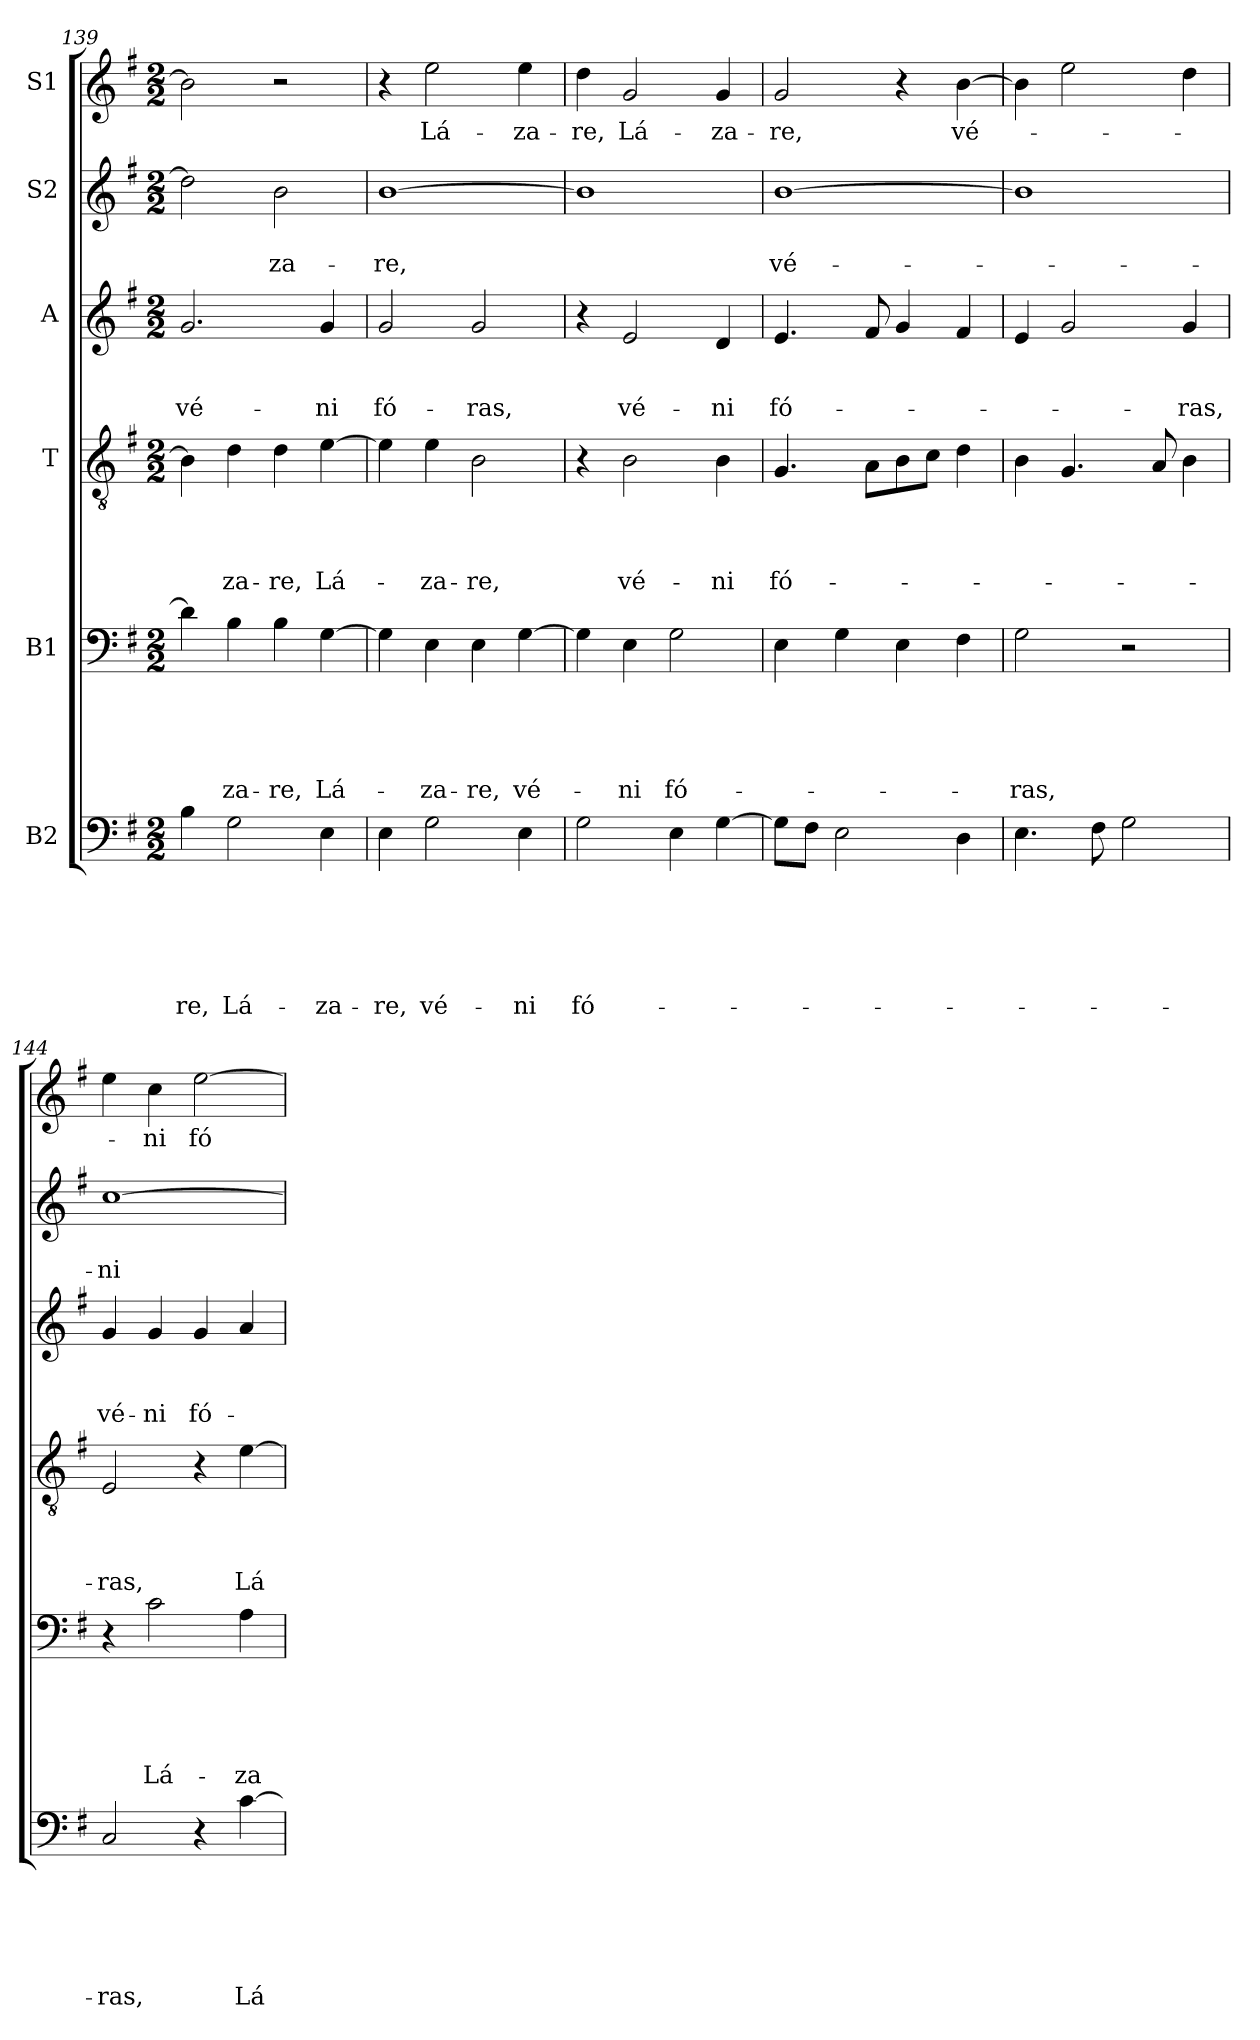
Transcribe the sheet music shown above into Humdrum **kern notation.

**kern	**text	**text	**text	**text	**text	**text	**kern	**text	**text	**text	**text	**text	**kern	**text	**text	**text	**text	**kern	**text	**text	**text	**kern	**text	**text	**kern	**text
*part6	*part6	*part6	*part6	*part6	*part6	*part6	*part5	*part5	*part5	*part5	*part5	*part5	*part4	*part4	*part4	*part4	*part4	*part3	*part3	*part3	*part3	*part2	*part2	*part2	*part1	*part1
*staff6	*staff6	*staff6	*staff6	*staff6	*staff6	*staff6	*staff5	*staff5	*staff5	*staff5	*staff5	*staff5	*staff4	*staff4	*staff4	*staff4	*staff4	*staff3	*staff3	*staff3	*staff3	*staff2	*staff2	*staff2	*staff1	*staff1
*I"B2	*	*	*	*	*	*	*I"B1	*	*	*	*	*	*I"T	*	*	*	*	*I"A	*	*	*	*I"S2	*	*	*I"S1	*
*clefF4	*	*	*	*	*	*	*clefF4	*	*	*	*	*	*clefGv2	*	*	*	*	*clefG2	*	*	*	*clefG2	*	*	*clefG2	*
*k[f#]	*	*	*	*	*	*	*k[f#]	*	*	*	*	*	*k[f#]	*	*	*	*	*k[f#]	*	*	*	*k[f#]	*	*	*k[f#]	*
*G:	*	*	*	*	*	*	*G:	*	*	*	*	*	*G:	*	*	*	*	*G:	*	*	*	*G:	*	*	*G:	*
*M2/2	*	*	*	*	*	*	*M2/2	*	*	*	*	*	*M2/2	*	*	*	*	*M2/2	*	*	*	*M2/2	*	*	*M2/2	*
=139	=139	=139	=139	=139	=139	=139	=139	=139	=139	=139	=139	=139	=139	=139	=139	=139	=139	=139	=139	=139	=139	=139	=139	=139	=139	=139
!	!	!	!	!	!	!LO:LY:b	!	!	!	!	!	!	!	!	!	!	!	!	!	!	!LO:LY:b	!	!	!	!	!
4B\	.	.	.	.	.	-re,	4d\]	.	.	.	.	.	4B\]	.	.	.	.	2.g/	.	.	vé-	2dd\]	.	.	2b\]	.
!	!	!	!	!	!	!LO:LY:b	!	!	!	!	!	!LO:LY:b	!	!	!	!	!LO:LY:b	!	!	!	!	!	!	!	!	!
2G\	.	.	.	.	.	Lá-	4B\	.	.	.	.	-za-	4d\	.	.	.	-za-	.	.	.	.	.	.	.	.	.
!	!	!	!	!	!	!	!	!	!	!	!	!LO:LY:b	!	!	!	!	!LO:LY:b	!	!	!	!	!	!	!LO:LY:b	!	!
.	.	.	.	.	.	.	4B\	.	.	.	.	-re,	4d\	.	.	.	-re,	.	.	.	.	2b\	.	-za-	2r	.
!	!	!	!	!	!	!LO:LY:b	!	!	!	!	!	!LO:LY:b	!	!	!	!	!LO:LY:b	!	!	!	!LO:LY:b	!	!	!	!	!
4E\	.	.	.	.	.	-za-	[4G\	.	.	.	.	Lá-	[4e\	.	.	.	Lá-	4g/	.	.	-ni	.	.	.	.	.
!!LO:PB:g=z
=140	=140	=140	=140	=140	=140	=140	=140	=140	=140	=140	=140	=140	=140	=140	=140	=140	=140	=140	=140	=140	=140	=140	=140	=140	=140	=140
!	!	!	!	!	!	!LO:LY:b	!	!	!	!	!	!	!	!	!	!	!	!	!	!	!LO:LY:b	!	!	!LO:LY:b	!	!
4E\	.	.	.	.	.	-re,	4G\]	.	.	.	.	.	4e\]	.	.	.	.	2g/	.	.	fó-	[1b	.	-re,	4r	.
!	!	!	!	!	!	!LO:LY:b	!	!	!	!	!	!LO:LY:b	!	!	!	!	!LO:LY:b	!	!	!	!	!	!	!	!	!LO:LY:b
2G\	.	.	.	.	.	vé-	4E\	.	.	.	.	-za-	4e\	.	.	.	-za-	.	.	.	.	.	.	.	2ee\	Lá-
!	!	!	!	!	!	!	!	!	!	!	!	!LO:LY:b	!	!	!	!	!LO:LY:b	!	!	!	!LO:LY:b	!	!	!	!	!
.	.	.	.	.	.	.	4E\	.	.	.	.	-re,	2B\	.	.	.	-re,	2g/	.	.	-ras,	.	.	.	.	.
!	!	!	!	!	!	!LO:LY:b	!	!	!	!	!	!LO:LY:b	!	!	!	!	!	!	!	!	!	!	!	!	!	!LO:LY:b
4E\	.	.	.	.	.	-ni	[4G\	.	.	.	.	vé-	.	.	.	.	.	.	.	.	.	.	.	.	4ee\	-za-
=141	=141	=141	=141	=141	=141	=141	=141	=141	=141	=141	=141	=141	=141	=141	=141	=141	=141	=141	=141	=141	=141	=141	=141	=141	=141	=141
!	!	!	!	!	!	!LO:LY:b	!	!	!	!	!	!	!	!	!	!	!	!	!	!	!	!	!	!	!	!LO:LY:b
2G\	.	.	.	.	.	fó-	4G\]	.	.	.	.	.	4r	.	.	.	.	4r	.	.	.	1b]	.	.	4dd\	-re,
!	!	!	!	!	!	!	!	!	!	!	!	!LO:LY:b	!	!	!	!	!LO:LY:b	!	!	!	!LO:LY:b	!	!	!	!	!LO:LY:b
.	.	.	.	.	.	.	4E\	.	.	.	.	-ni	2B\	.	.	.	vé-	2e/	.	.	vé-	.	.	.	2g/	Lá-
!	!	!	!	!	!	!	!	!	!	!	!	!LO:LY:b	!	!	!	!	!	!	!	!	!	!	!	!	!	!
4E\	.	.	.	.	.	.	2G\	.	.	.	.	fó-	.	.	.	.	.	.	.	.	.	.	.	.	.	.
!	!	!	!	!	!	!	!	!	!	!	!	!	!	!	!	!	!LO:LY:b	!	!	!	!LO:LY:b	!	!	!	!	!LO:LY:b
[4G\	.	.	.	.	.	.	.	.	.	.	.	.	4B\	.	.	.	-ni	4d/	.	.	-ni	.	.	.	4g/	-za-
=142	=142	=142	=142	=142	=142	=142	=142	=142	=142	=142	=142	=142	=142	=142	=142	=142	=142	=142	=142	=142	=142	=142	=142	=142	=142	=142
!	!	!	!	!	!	!	!	!	!	!	!	!	!	!	!	!	!LO:LY:b	!	!	!	!LO:LY:b	!	!	!LO:LY:b	!	!LO:LY:b
8G\L]	.	.	.	.	.	.	4E\	.	.	.	.	.	4.G/	.	.	.	fó-	4.e/	.	.	fó-	[1b	.	vé-	2g/	-re,
8F#i\J	.	.	.	.	.	.	.	.	.	.	.	.	.	.	.	.	.	.	.	.	.	.	.	.	.	.
2E\	.	.	.	.	.	.	4G\	.	.	.	.	.	.	.	.	.	.	.	.	.	.	.	.	.	.	.
.	.	.	.	.	.	.	.	.	.	.	.	.	8A\L	.	.	.	.	8f#/	.	.	.	.	.	.	.	.
.	.	.	.	.	.	.	4E\	.	.	.	.	.	8B\	.	.	.	.	4g/	.	.	.	.	.	.	4r	.
.	.	.	.	.	.	.	.	.	.	.	.	.	8c\J	.	.	.	.	.	.	.	.	.	.	.	.	.
!	!	!	!	!	!	!	!	!	!	!	!	!	!	!	!	!	!	!	!	!	!	!	!	!	!	!LO:LY:b
4D\	.	.	.	.	.	.	4F#\	.	.	.	.	.	4d\	.	.	.	.	4f#/	.	.	.	.	.	.	[4b\	vé-
=143	=143	=143	=143	=143	=143	=143	=143	=143	=143	=143	=143	=143	=143	=143	=143	=143	=143	=143	=143	=143	=143	=143	=143	=143	=143	=143
!	!	!	!	!	!	!	!	!	!	!	!	!LO:LY:b	!	!	!	!	!	!	!	!	!	!	!	!	!	!
4.E\	.	.	.	.	.	.	2G\	.	.	.	.	-ras,	4B\	.	.	.	.	4e/	.	.	.	1b]	.	.	4b\]	.
.	.	.	.	.	.	.	.	.	.	.	.	.	4.G/	.	.	.	.	2g/	.	.	.	.	.	.	2ee\	.
8F#i\	.	.	.	.	.	.	.	.	.	.	.	.	.	.	.	.	.	.	.	.	.	.	.	.	.	.
2G\	.	.	.	.	.	.	2r	.	.	.	.	.	.	.	.	.	.	.	.	.	.	.	.	.	.	.
.	.	.	.	.	.	.	.	.	.	.	.	.	8A/	.	.	.	.	.	.	.	.	.	.	.	.	.
!	!	!	!	!	!	!	!	!	!	!	!	!	!	!	!	!	!	!	!	!	!LO:LY:b	!	!	!	!	!
.	.	.	.	.	.	.	.	.	.	.	.	.	4B\	.	.	.	.	4g/	.	.	-ras,	.	.	.	4dd\	.
=144	=144	=144	=144	=144	=144	=144	=144	=144	=144	=144	=144	=144	=144	=144	=144	=144	=144	=144	=144	=144	=144	=144	=144	=144	=144	=144
!	!	!	!	!	!	!LO:LY:b	!	!	!	!	!	!	!	!	!	!	!LO:LY:b	!	!	!	!LO:LY:b	!	!	!LO:LY:b	!	!
2C/	.	.	.	.	.	-ras,	4r	.	.	.	.	.	2E/	.	.	.	-ras,	4g/	.	.	vé-	[1cc	.	-ni	4ee\	.
!	!	!	!	!	!	!	!	!	!	!	!	!LO:LY:b	!	!	!	!	!	!	!	!	!LO:LY:b	!	!	!	!	!LO:LY:b
.	.	.	.	.	.	.	2c\	.	.	.	.	Lá-	.	.	.	.	.	4g/	.	.	-ni	.	.	.	4cc\	-ni
!	!	!	!	!	!	!	!	!	!	!	!	!	!	!	!	!	!	!	!	!	!LO:LY:b	!	!	!	!	!LO:LY:b
4r	.	.	.	.	.	.	.	.	.	.	.	.	4r	.	.	.	.	4g/	.	.	fó-	.	.	.	[2ee\	fó-
!	!	!	!	!	!	!LO:LY:b	!	!	!	!	!	!LO:LY:b	!	!	!	!	!LO:LY:b	!	!	!	!	!	!	!	!	!
[4c\	.	.	.	.	.	Lá-	4A\	.	.	.	.	-za-	[4e\	.	.	.	Lá-	4a/	.	.	.	.	.	.	.	.
=	=	=	=	=	=	=	=	=	=	=	=	=	=	=	=	=	=	=	=	=	=	=	=	=	=	=
*-	*-	*-	*-	*-	*-	*-	*-	*-	*-	*-	*-	*-	*-	*-	*-	*-	*-	*-	*-	*-	*-	*-	*-	*-	*-	*-
